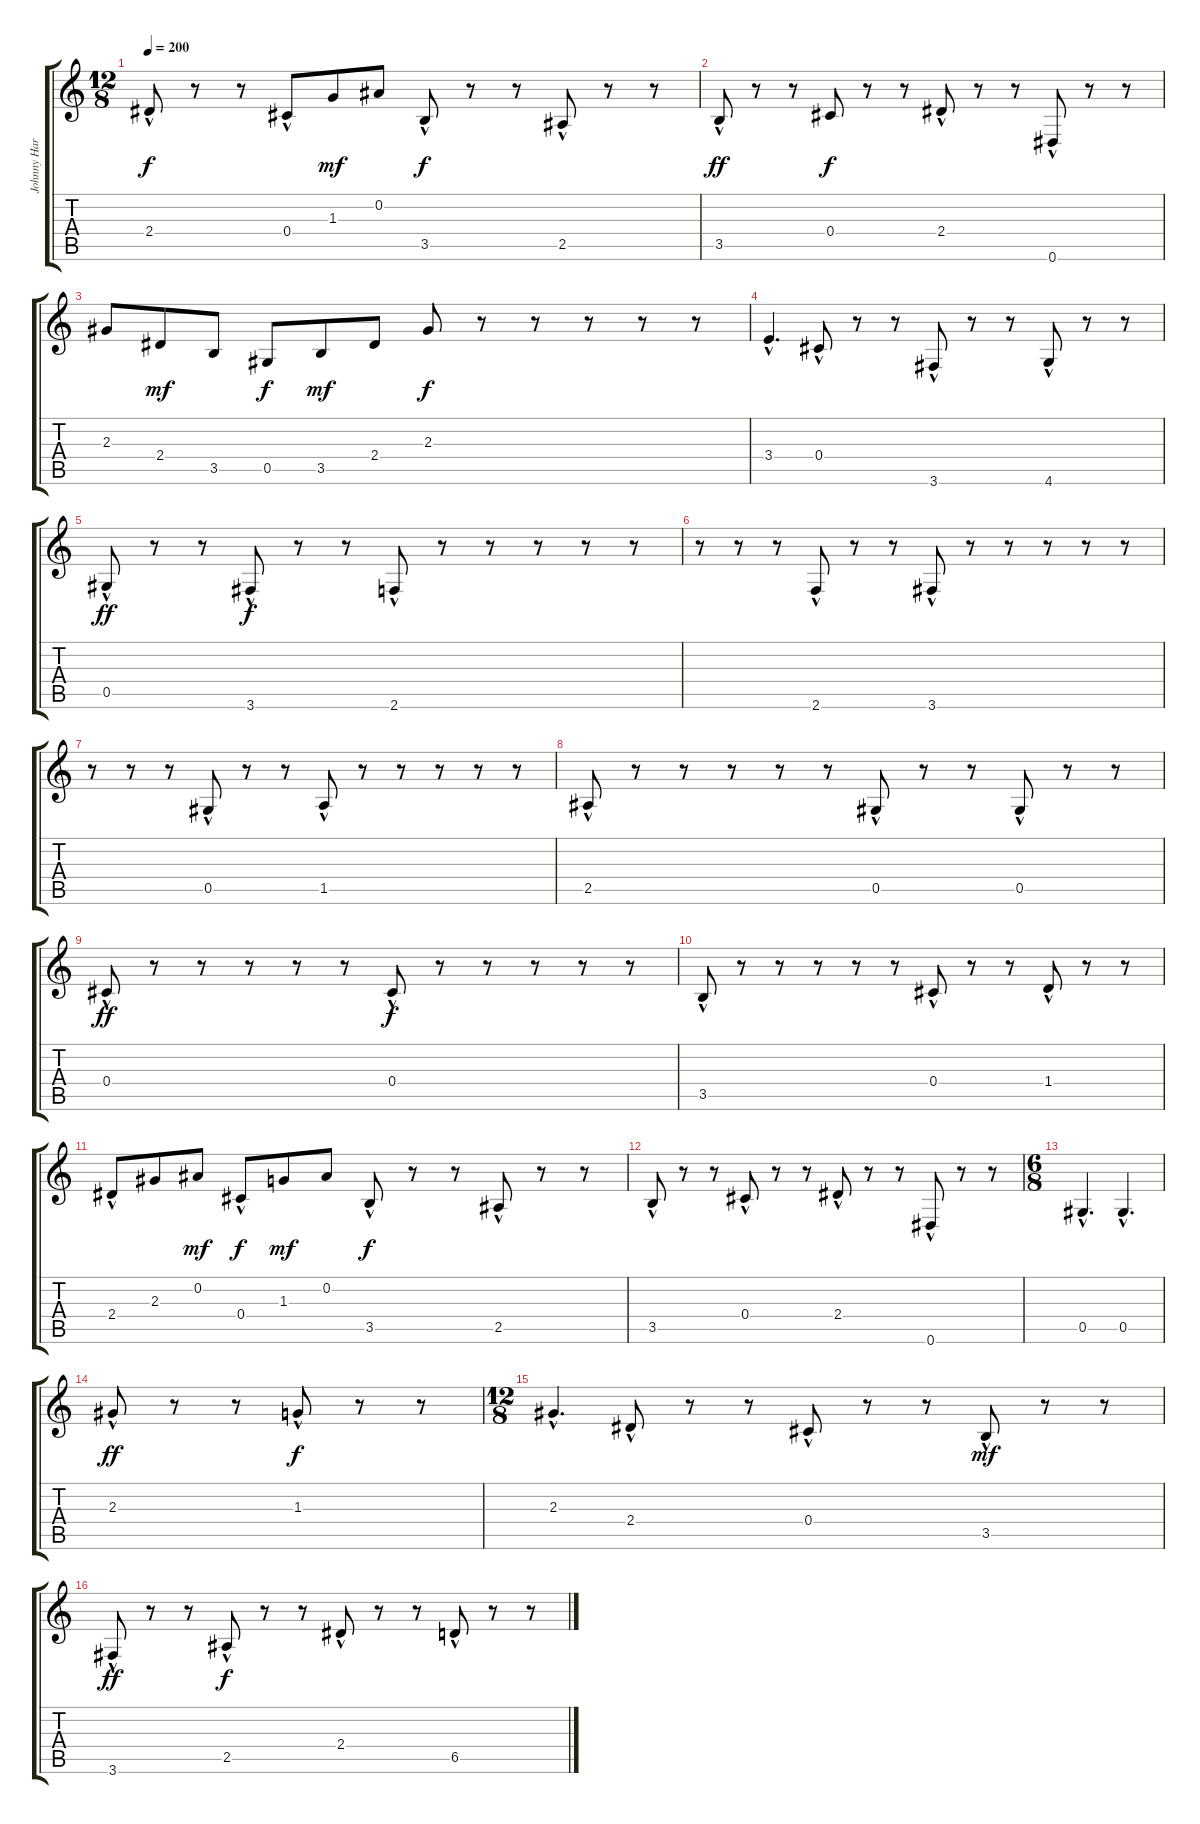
\track ("Johnny Harmonic" "Johnny Har") {instrument overdrivenguitar}
\staff {score tabs}
\tuning (Eb4 Bb3 Gb3 Db3 Ab2 Eb2) {hide}
\ts (12 8)
\tempo 200
\clef g2
\ks c
2.4{hac}.8{dy f} r.8 r.8 0.4{hac}.8 1.3.8{dy mf} 0.2.8 3.5{hac}.8{dy f} r.8 r.8 2.5{hac}.8 r.8 r.8 |
3.5{hac}.8{dy ff} r.8 r.8 0.4.8{dy f} r.8 r.8 2.4{hac}.8 r.8 r.8 0.6{hac}.8 r.8 r.8 |
2.3.8 2.4.8{dy mf} 3.5.8 0.5.8{dy f} 3.5.8{dy mf} 2.4.8 2.3.8{dy f} r.8 r.8 r.8 r.8 r.8 |
3.4{hac}.4{d} 0.4{hac}.8 r.8 r.8 3.6{hac}.8 r.8 r.8 4.6{hac}.8 r.8 r.8 |
0.5{hac}.8{dy ff} r.8 r.8 3.6{hac}.8{dy f} r.8 r.8 2.6{hac}.8 r.8 r.8 r.8 r.8 r.8 |
r.8 r.8 r.8 2.6{hac}.8 r.8 r.8 3.6{hac}.8 r.8 r.8 r.8 r.8 r.8 |
r.8 r.8 r.8 0.5{hac}.8 r.8 r.8 1.5{hac}.8 r.8 r.8 r.8 r.8 r.8 |
2.5{hac}.8 r.8 r.8 r.8 r.8 r.8 0.5{hac}.8 r.8 r.8 0.5{hac}.8 r.8 r.8 |
0.4{hac}.8{dy ff} r.8 r.8 r.8 r.8 r.8 0.4{hac}.8{dy f} r.8 r.8 r.8 r.8 r.8 |
3.5{hac}.8 r.8 r.8 r.8 r.8 r.8 0.4{hac}.8 r.8 r.8 1.4{hac}.8 r.8 r.8 |
2.4{hac}.8 2.3.8 0.2.8{dy mf} 0.4{hac}.8{dy f} 1.3.8{dy mf} 0.2.8 3.5{hac}.8{dy f} r.8 r.8 2.5{hac}.8 r.8 r.8 |
3.5{hac}.8 r.8 r.8 0.4{hac}.8 r.8 r.8 2.4{hac}.8 r.8 r.8 0.6{hac}.8 r.8 r.8 |
\ts (6 8)
0.5{hac}.4{d} 0.5{hac}.4{d} |
2.3{hac}.8{dy ff} r.8 r.8 1.3{hac}.8{dy f} r.8 r.8 |
\ts (12 8)
2.3{hac}.4{d} 2.4{hac}.8 r.8 r.8 0.4{hac}.8 r.8 r.8 3.5{hac}.8{dy mf} r.8 r.8 |
3.6{hac}.8{dy ff} r.8 r.8 2.5{hac}.8{dy f} r.8 r.8 2.4{hac}.8 r.8 r.8 6.5{hac}.8 r.8 r.8
